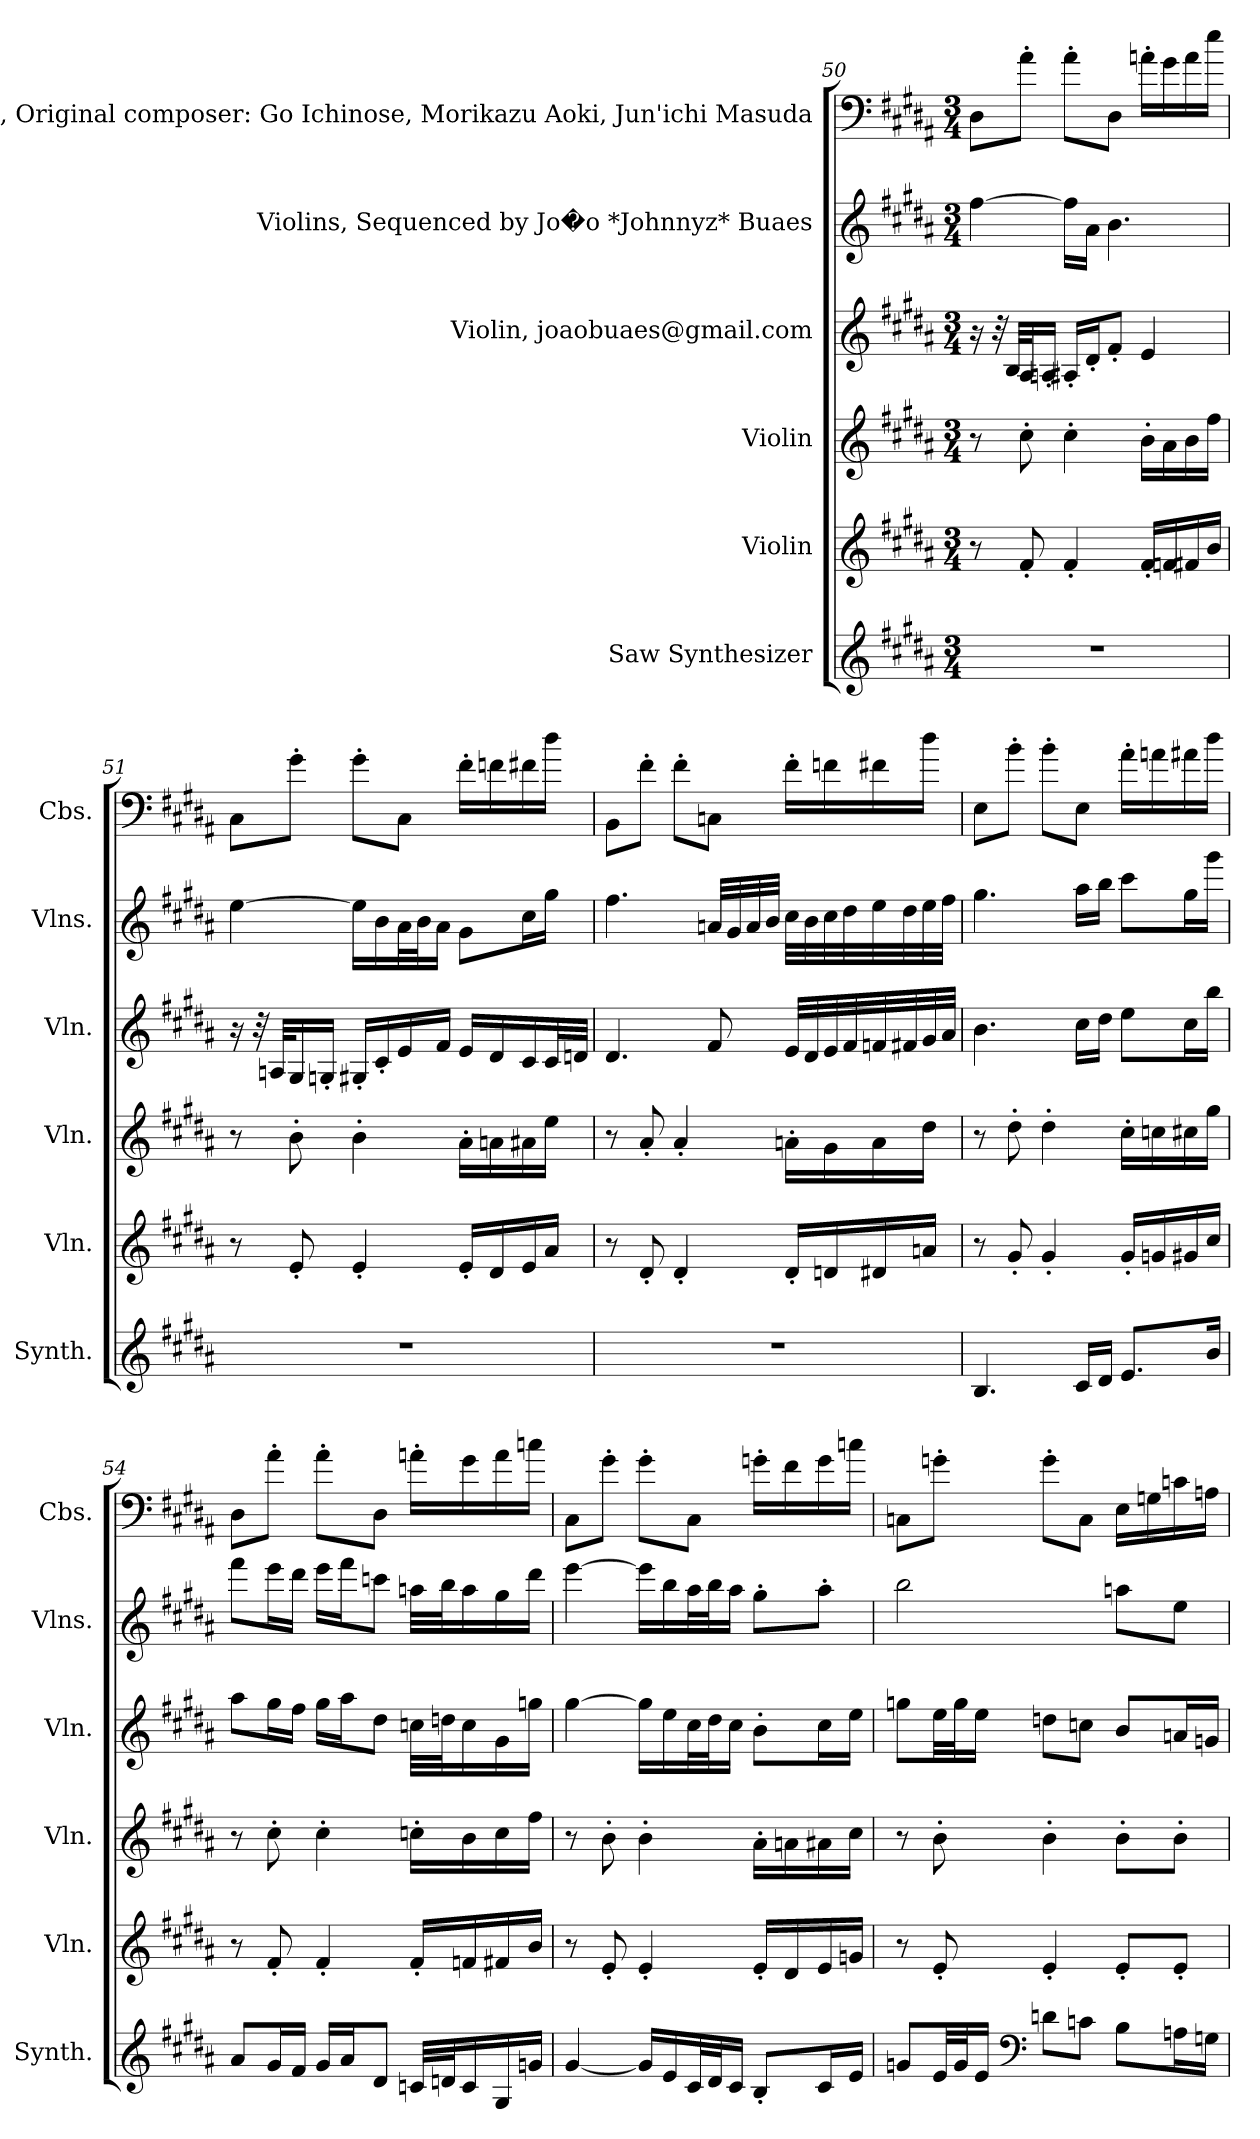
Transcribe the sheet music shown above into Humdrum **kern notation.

**kern	**kern	**kern	**kern	**kern	**kern
*part6	*part5	*part4	*part3	*part2	*part1
*staff6	*staff5	*staff4	*staff3	*staff2	*staff1
*I"Saw Synthesizer	*I"Violin	*I"Violin	*I"Violin, joaobuaes@gmail.com	*I"Violins, Sequenced by Jo�o *Johnnyz* Buaes	*I"Contrabasses, Original composer: Go Ichinose, Morikazu Aoki, Jun'ichi Masuda
*I'Synth.	*I'Vln.	*I'Vln.	*I'Vln.	*I'Vlns.	*I'Cbs.
*clefG2	*clefG2	*clefG2	*clefG2	*clefG2	*clefF4
*	*	*	*	*	*ITrd7c12
*k[f#c#g#d#a#]	*k[f#c#g#d#a#]	*k[f#c#g#d#a#]	*k[f#c#g#d#a#]	*k[f#c#g#d#a#]	*k[f#c#g#d#a#]
*M3/4	*M3/4	*M3/4	*M3/4	*M3/4	*M3/4
=50	=50	=50	=50	=50	=50
2.r	8r	8r	16r	[4ff#\	8DD#\L
.	.	.	32r	.	.
.	.	.	32B/KLL	.	.
.	8f#'/	8cc#'\	16A#/	.	8A#'\J
.	.	.	16An'/JJ	.	.
.	4f#'/	4cc#'\	16A#X'/LL	16ff#\LL]	8A#'\L
.	.	.	16d#'/J	16a#\JJ	.
.	.	.	8f#'/J	4.b\	8DD#\J
.	16f#'/LL	16b'\LL	4e/	.	16An'\LL
.	16fn/	16a#\	.	.	16G#\
.	16f#X/	16b\	.	.	16A\
.	16b/JJ	16ff#\JJ	.	.	16e\JJ
!!LO:PB:g=z
=51	=51	=51	=51	=51	=51
2.r	8r	8r	16r	[4ee\	8CC#\L
.	.	.	32r	.	.
.	.	.	32An/KLL	.	.
.	8e'/	8b'\	16G#/	.	8G#'\J
.	.	.	16Gn'/JJ	.	.
.	4e'/	4b'\	16G#X'/LL	16ee\LL]	8G#'\L
.	.	.	16c#'/	16b\	.
.	.	.	16e/	32a#\L	8CC#\J
.	.	.	.	32b\J	.
.	.	.	16f#/JJ	16a#\JJ	.
.	16e'/LL	16a#'\LL	16e/LL	8g#\L	16F#'\LL
.	16d#/	16an\	16d#/	.	16Fn\
.	16e/	16a#X\	16c#/	16cc#\L	16F#X\
.	16a#/JJ	16ee\JJ	32c#/L	16gg#\JJ	16d#\JJ
.	.	.	32dn/JJJ	.	.
=52	=52	=52	=52	=52	=52
*	*	*	*	*	*MM88
2.r	8r	8r	4.d#/	4.ff#\	8BBB\L
.	8d#'/	8a#'/	.	.	8F#'\J
*	*	*	*	*	*MM86
.	4d#'/	4a#'/	.	.	8F#'\L
*	*	*	*	*	*MM74
.	.	.	8f#/	32an/LLL	8CCn\J
.	.	.	.	32g#/	.
.	.	.	.	32a/	.
.	.	.	.	32b/JJJ	.
.	16d#'/LL	16an'\LL	32e/LLL	32cc#\LLL	16F#'\LL
.	.	.	32d#/	32b\	.
.	16dn/	16g#\	32e/	32cc#\	16Fn\
.	.	.	32f#/	32dd#\	.
.	16d#X/	16a\	32fn/	32ee\	16F#X\
.	.	.	32f#X/	32dd#\	.
.	16an/JJ	16dd#\JJ	32g#/	32ee\	16d#\JJ
.	.	.	32a#/JJJ	32ff#\JJJ	.
!!LO:LB:g=z
=53	=53	=53	=53	=53	=53
*	*	*	*	*	*MM92
4.B/	8r	8r	4.b\	4.gg#\	8EE\L
.	8g#'/	8dd#'\	.	.	8B'\J
.	4g#'/	4dd#'\	.	.	8B'\L
16c#/LL	.	.	16cc#\LL	16aa#\LL	8EE\J
16d#/JJ	.	.	16dd#\JJ	16bb\JJ	.
8.e/L	16g#'/LL	16cc#'\LL	8ee\L	8ccc#\L	16A#'\LL
.	16gn/	16ccn\	.	.	16An\
.	16g#X/	16cc#X\	16cc#\L	16gg#\L	16A#X\
16b/Jk	16cc#/JJ	16gg#\JJ	16bb\JJ	16ggg#\JJ	16d#\JJ
=54	=54	=54	=54	=54	=54
8a#/L	8r	8r	8aa#\L	8fff#\L	8DD#\L
16g#/L	8f#'/	8cc#'\	16gg#\L	16eee\L	8A#'\J
16f#/JJ	.	.	16ff#\JJ	16ddd#\JJ	.
16g#/LL	4f#'/	4cc#'\	16gg#\LL	16eee\LL	8A#'\L
16a#/J	.	.	16aa#\J	16fff#\J	.
8d#/J	.	.	8dd#\J	8cccn\J	8DD#\J
32cn/LLL	16f#'/LL	16ccn'\LL	32ccn\LLL	32aan\LLL	16An'\LL
32dn/J	.	.	32ddn\J	32bb\J	.
16c/	16fn/	16b\	16cc\	16aa\	16G#\
16G#/	16f#X/	16cc\	16g#\	16gg#\	16A\
16gn/JJ	16b/JJ	16ff#\JJ	16ggn\JJ	16ddd#\JJ	16cn\JJ
!!LO:PB:g=z
=55	=55	=55	=55	=55	=55
[4g#/	8r	8r	[4gg#\	[4eee\	8CC#\L
.	8e'/	8b'\	.	.	8G#'\J
16g#/LL]	4e'/	4b'\	16gg#\LL]	16eee\LL]	8G#'\L
16e/	.	.	16ee\	16bb\	.
32c#/L	.	.	32cc#\L	32aa#\L	8CC#\J
32d#/J	.	.	32dd#\J	32bb\J	.
16c#/JJ	.	.	16cc#\JJ	16aa#\JJ	.
8B'/L	16e'/LL	16a#'\LL	8b'\L	8gg#'\L	16Gn'\LL
.	16d#/	16an\	.	.	16F#\
16c#/L	16e/	16a#X\	16cc#\L	8aa#'\J	16G\
16e/JJ	16gn/JJ	16cc#\JJ	16ee\JJ	.	16cn\JJ
=56	=56	=56	=56	=56	=56
*	*	*	*	*	*MM90
8gn/L	8r	8r	8ggn\L	2bb\	8CCn\L
32e/LL	8e'/	8b'\	32ee\LL	.	8Gn'\J
32g/J	.	.	32gg\J	.	.
16e/JJ	.	.	16ee\JJ	.	.
*clefF4	*	*	*	*	*
8dn\L	4e'/	4b'\	8ddn\L	.	8G'\L
*	*	*	*	*	*MM74
8cn\J	.	.	8ccn\J	.	8CC\J
*	*	*	*	*	*MM68
8B\L	8e'/L	8b'\L	8b/L	8aan\L	16EE\LL
.	.	.	.	.	16GGn\
16An\L	8e'/J	8b'\J	16an/L	8ee\J	16Cn\
16Gn\JJ	.	.	16gn/JJ	.	16AAn\JJ
=	=	=	=	=	=
*-	*-	*-	*-	*-	*-
